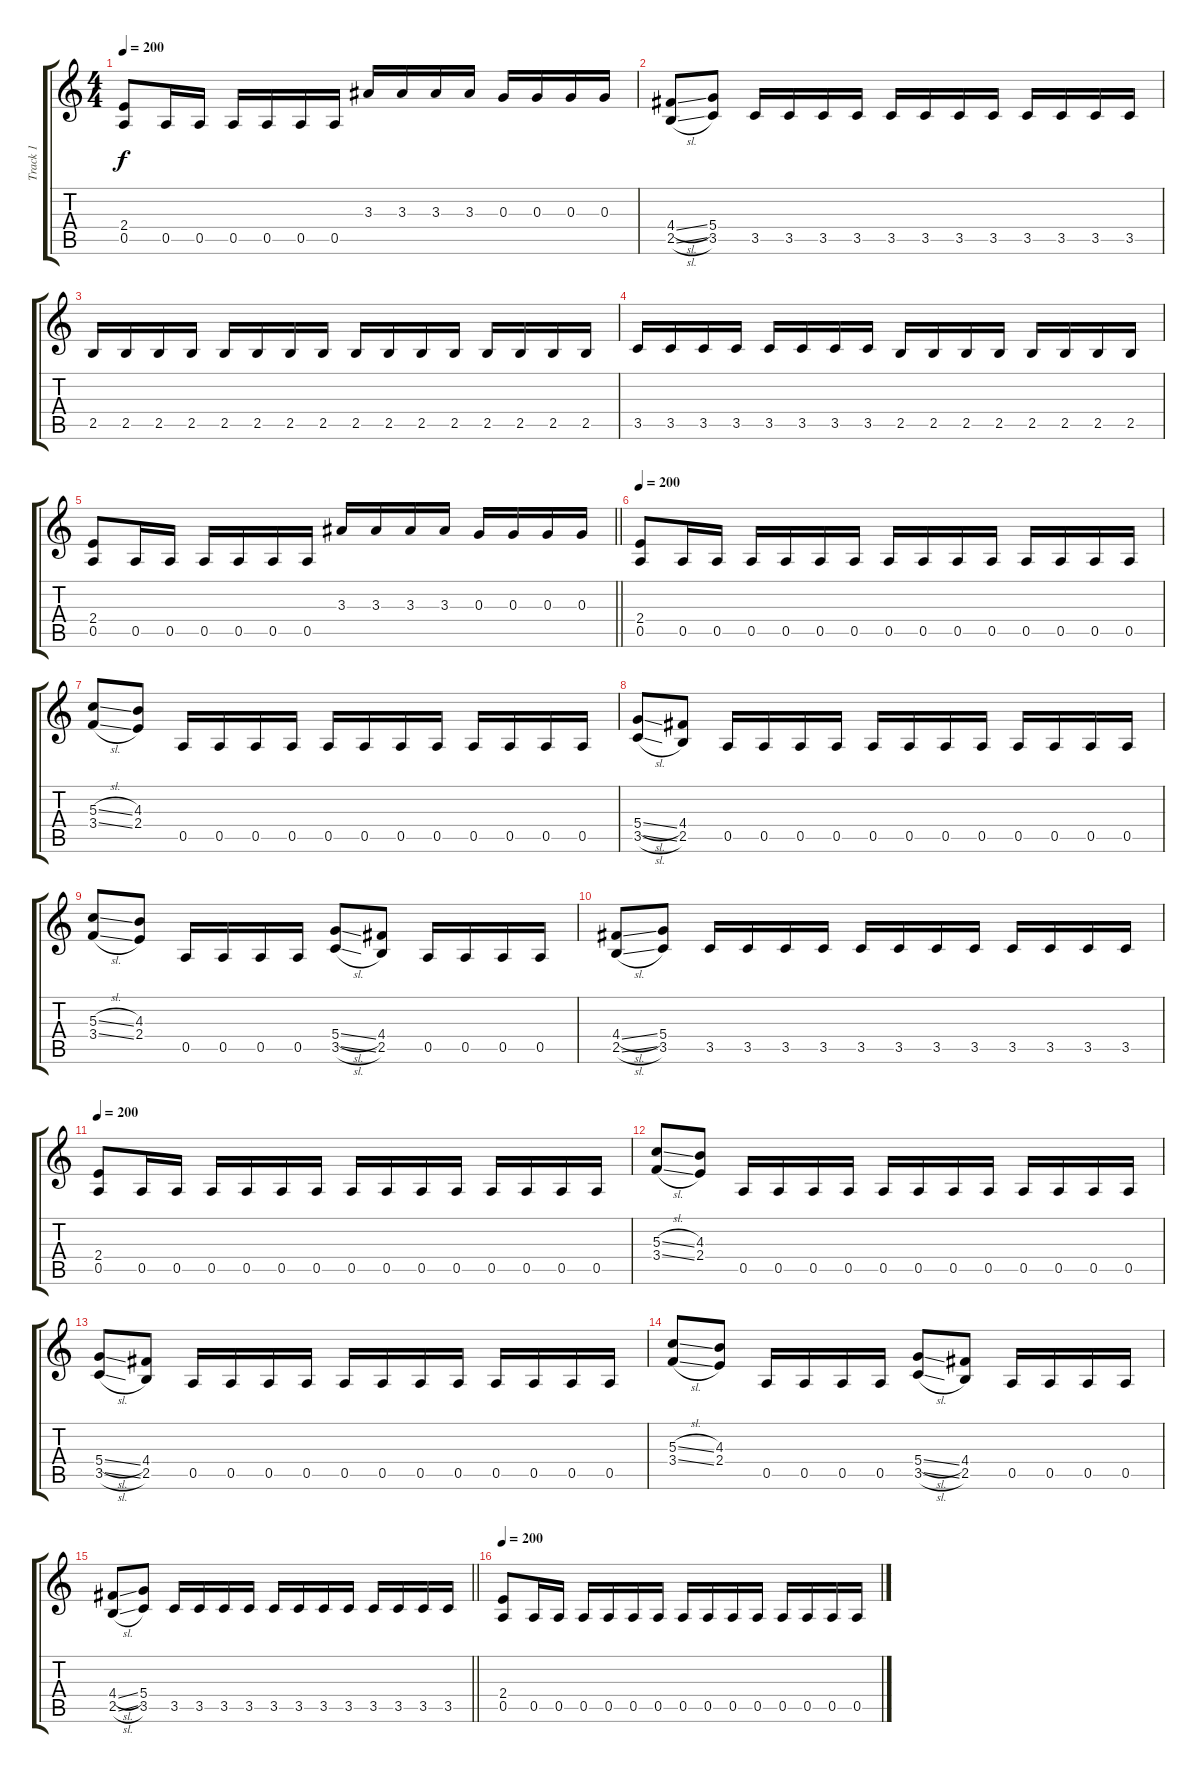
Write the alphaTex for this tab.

\track ("Track 1" "Track 1") {instrument distortionguitar}
\staff {score tabs}
\tuning (E4 B3 G3 D3 A2 E2) {hide}
\ts (4 4)
\tempo 200
\clef g2
\ks c
(2.4 0.5).8{dy f} 0.5.16 0.5.16 0.5.16 0.5.16 0.5.16 0.5.16 3.3.16 3.3.16 3.3.16 3.3.16 0.3.16 0.3.16 0.3.16 0.3.16 |
(4.4{sl} 2.5{sl}).8 (5.4 3.5).8 3.5.16 3.5.16 3.5.16 3.5.16 3.5.16 3.5.16 3.5.16 3.5.16 3.5.16 3.5.16 3.5.16 3.5.16 |
2.5.16 2.5.16 2.5.16 2.5.16 2.5.16 2.5.16 2.5.16 2.5.16 2.5.16 2.5.16 2.5.16 2.5.16 2.5.16 2.5.16 2.5.16 2.5.16 |
3.5.16 3.5.16 3.5.16 3.5.16 3.5.16 3.5.16 3.5.16 3.5.16 2.5.16 2.5.16 2.5.16 2.5.16 2.5.16 2.5.16 2.5.16 2.5.16 |
\barLineRight lightlight
(2.4 0.5).8 0.5.16 0.5.16 0.5.16 0.5.16 0.5.16 0.5.16 3.3.16 3.3.16 3.3.16 3.3.16 0.3.16 0.3.16 0.3.16 0.3.16 |
\section ("" "")
\tempo 200
(2.4 0.5).8 0.5.16 0.5.16 0.5.16 0.5.16 0.5.16 0.5.16 0.5.16 0.5.16 0.5.16 0.5.16 0.5.16 0.5.16 0.5.16 0.5.16 |
(5.3{sl} 3.4{sl}).8 (4.3 2.4).8 0.5.16 0.5.16 0.5.16 0.5.16 0.5.16 0.5.16 0.5.16 0.5.16 0.5.16 0.5.16 0.5.16 0.5.16 |
(5.4{sl} 3.5{sl}).8 (4.4 2.5).8 0.5.16 0.5.16 0.5.16 0.5.16 0.5.16 0.5.16 0.5.16 0.5.16 0.5.16 0.5.16 0.5.16 0.5.16 |
(5.3{sl} 3.4{sl}).8 (4.3 2.4).8 0.5.16 0.5.16 0.5.16 0.5.16 (5.4{sl} 3.5{sl}).8 (4.4 2.5).8 0.5.16 0.5.16 0.5.16 0.5.16 |
(4.4{sl} 2.5{sl}).8 (5.4 3.5).8 3.5.16 3.5.16 3.5.16 3.5.16 3.5.16 3.5.16 3.5.16 3.5.16 3.5.16 3.5.16 3.5.16 3.5.16 |
\tempo 200
(2.4 0.5).8 0.5.16 0.5.16 0.5.16 0.5.16 0.5.16 0.5.16 0.5.16 0.5.16 0.5.16 0.5.16 0.5.16 0.5.16 0.5.16 0.5.16 |
(5.3{sl} 3.4{sl}).8 (4.3 2.4).8 0.5.16 0.5.16 0.5.16 0.5.16 0.5.16 0.5.16 0.5.16 0.5.16 0.5.16 0.5.16 0.5.16 0.5.16 |
(5.4{sl} 3.5{sl}).8 (4.4 2.5).8 0.5.16 0.5.16 0.5.16 0.5.16 0.5.16 0.5.16 0.5.16 0.5.16 0.5.16 0.5.16 0.5.16 0.5.16 |
(5.3{sl} 3.4{sl}).8 (4.3 2.4).8 0.5.16 0.5.16 0.5.16 0.5.16 (5.4{sl} 3.5{sl}).8 (4.4 2.5).8 0.5.16 0.5.16 0.5.16 0.5.16 |
\barLineRight lightlight
(4.4{sl} 2.5{sl}).8 (5.4 3.5).8 3.5.16 3.5.16 3.5.16 3.5.16 3.5.16 3.5.16 3.5.16 3.5.16 3.5.16 3.5.16 3.5.16 3.5.16 |
\section ("" "")
\tempo 200
(2.4 0.5).8 0.5.16 0.5.16 0.5.16 0.5.16 0.5.16 0.5.16 0.5.16 0.5.16 0.5.16 0.5.16 0.5.16 0.5.16 0.5.16 0.5.16
